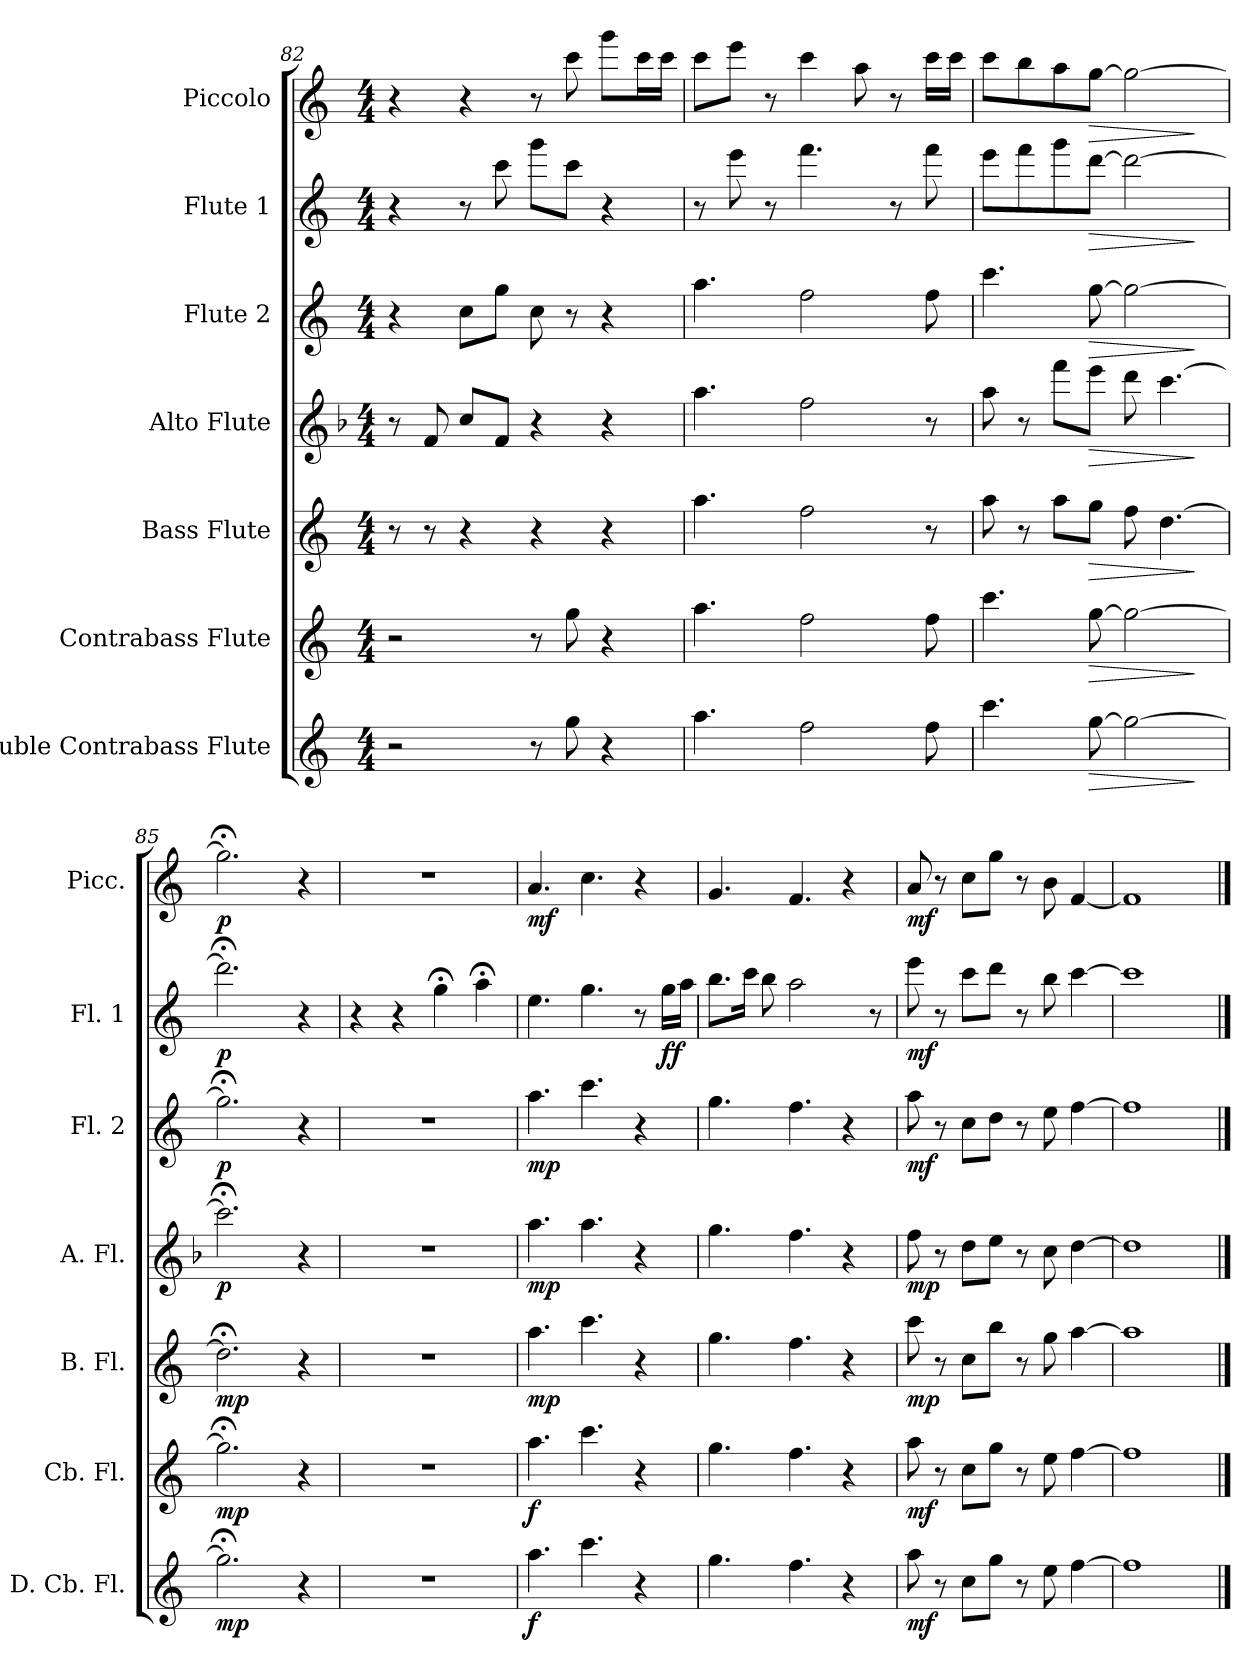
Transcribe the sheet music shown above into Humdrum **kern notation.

**kern	**dynam	**kern	**dynam	**kern	**dynam	**kern	**dynam	**kern	**dynam	**kern	**dynam	**kern	**dynam
*part7	*part7	*part6	*part6	*part5	*part5	*part4	*part4	*part3	*part3	*part2	*part2	*part1	*part1
*staff7	*staff7	*staff6	*staff6	*staff5	*staff5	*staff4	*staff4	*staff3	*staff3	*staff2	*staff2	*staff1	*staff1
*I"Double Contrabass Flute	*	*I"Contrabass Flute	*	*I"Bass Flute	*	*I"Alto Flute	*	*I"Flute 2	*	*I"Flute 1	*	*I"Piccolo	*
*I'D. Cb. Fl.	*	*I'Cb. Fl.	*	*I'B. Fl.	*	*I'A. Fl.	*	*I'Fl. 2	*	*I'Fl. 1	*	*I'Picc.	*
*clefG2	*	*clefG2	*	*clefG2	*	*clefG2	*	*clefG2	*	*clefG2	*	*clefG2	*
*ITrd21c36	*	*ITrd14c24	*	*ITrd7c12	*	*ITrd3c5	*	*	*	*	*	*ITrd-7c-12	*
*k[]	*	*k[]	*	*k[]	*	*k[]	*	*k[]	*	*k[]	*	*k[]	*
*M4/4	*	*M4/4	*	*M4/4	*	*M4/4	*	*M4/4	*	*M4/4	*	*M4/4	*
=82	=82	=82	=82	=82	=82	=82	=82	=82	=82	=82	=82	=82	=82
2r	.	2r	.	8r	.	8r	.	4r	.	4r	.	4r	.
.	.	.	.	8r	.	8c/	.	.	.	.	.	.	.
.	.	.	.	4r	.	8g/L	.	8cc\L	.	8r	.	4r	.
.	.	.	.	.	.	8c/J	.	8gg\J	.	8ccc\	.	.	.
8r	.	8r	.	4r	.	4r	.	8cc\	.	8ggg\L	.	8r	.
8GG\	.	8G\	.	.	.	.	.	8r	.	8ccc\J	.	8cccc\	.
4r	.	4r	.	4r	.	4r	.	4r	.	4r	.	8gggg\L	.
.	.	.	.	.	.	.	.	.	.	.	.	16cccc\L	.
.	.	.	.	.	.	.	.	.	.	.	.	16cccc\JJ	.
!!LO:PB:g=z
=83	=83	=83	=83	=83	=83	=83	=83	=83	=83	=83	=83	=83	=83
4.AA\	.	4.A\	.	4.a\	.	4.ee\	.	4.aa\	.	8r	.	8cccc\L	.
.	.	.	.	.	.	.	.	.	.	8eee\	.	8eeee\J	.
.	.	.	.	.	.	.	.	.	.	8r	.	8r	.
2FF\	.	2F\	.	2f\	.	2cc\	.	2ff\	.	4.fff\	.	4cccc\	.
.	.	.	.	.	.	.	.	.	.	.	.	8aaa\	.
.	.	.	.	.	.	.	.	.	.	8r	.	8r	.
8FF\	.	8F\	.	8r	.	8r	.	8ff\	.	8fff\	.	16cccc\LL	.
.	.	.	.	.	.	.	.	.	.	.	.	16cccc\JJ	.
=84	=84	=84	=84	=84	=84	=84	=84	=84	=84	=84	=84	=84	=84
4.C\	.	4.c\	.	8a\	.	8ee\	.	4.ccc\	.	8eee\L	.	8cccc\L	.
.	.	.	.	8r	.	8r	.	.	.	8fff\	.	8bbb\	.
.	.	.	.	8a\L	.	8ccc\L	.	.	.	8ggg\	.	8aaa\	.
!	!LO:HP:b	!	!LO:HP:b	!	!LO:HP:b	!	!LO:HP:b	!	!LO:HP:b	!	!LO:HP:b	!	!LO:HP:b
[8GG\	>	[8G\	>	8g\J	>	8bb\J	>	[8gg\	>	[8ddd\J	>	[8ggg\J	>
2GG\_	.	2G\_	.	8f\	.	8aa\	.	2gg\_	.	2ddd\_	.	2ggg\_	.
.	.	.	.	[4.d\	.	[4.gg\	.	.	.	.	.	.	.
.	]	.	]	.	]	.	]	.	]	.	]	.	]
=85	=85	=85	=85	=85	=85	=85	=85	=85	=85	=85	=85	=85	=85
!	!LO:DY:b	!	!LO:DY:b	!	!LO:DY:b	!	!LO:DY:b	!	!LO:DY:b	!	!LO:DY:b	!	!LO:DY:b
2.GG;<\]	mp	2.G;<\]	mp	2.d;<\]	mp	2.gg;<\]	p	2.gg;<\]	p	2.ddd;<\]	p	2.ggg;<\]	p
4r	.	4r	.	4r	.	4r	.	4r	.	4r	.	4r	.
=86	=86	=86	=86	=86	=86	=86	=86	=86	=86	=86	=86	=86	=86
1r	.	1r	.	1r	.	1r	.	1r	.	4r	.	1r	.
.	.	.	.	.	.	.	.	.	.	4r	.	.	.
.	.	.	.	.	.	.	.	.	.	4gg;<\	.	.	.
.	.	.	.	.	.	.	.	.	.	4aa;<\	.	.	.
=87	=87	=87	=87	=87	=87	=87	=87	=87	=87	=87	=87	=87	=87
!	!LO:DY:b	!	!LO:DY:b	!	!LO:DY:b	!	!LO:DY:b	!	!LO:DY:b	!	!	!	!LO:DY:b
4.AA\	f	4.A\	f	4.a\	mp	4.ee\	mp	4.aa\	mp	4.ee\	.	4.aa/	mf
4.C\	.	4.c\	.	4.cc\	.	4.ee\	.	4.ccc\	.	4.gg\	.	4.ccc\	.
4r	.	4r	.	4r	.	4r	.	4r	.	8r	.	4r	.
!	!	!	!	!	!	!	!	!	!	!	!LO:DY:b	!	!
.	.	.	.	.	.	.	.	.	.	16gg\LL	ff	.	.
.	.	.	.	.	.	.	.	.	.	16aa\JJ	.	.	.
=88	=88	=88	=88	=88	=88	=88	=88	=88	=88	=88	=88	=88	=88
4.GG\	.	4.G\	.	4.g\	.	4.dd\	.	4.gg\	.	8.bb\L	.	4.gg/	.
.	.	.	.	.	.	.	.	.	.	16ccc\Jk	.	.	.
.	.	.	.	.	.	.	.	.	.	8bb\	.	.	.
4.FF\	.	4.F\	.	4.f\	.	4.cc\	.	4.ff\	.	2aa\	.	4.ff/	.
4r	.	4r	.	4r	.	4r	.	4r	.	.	.	4r	.
.	.	.	.	.	.	.	.	.	.	8r	.	.	.
!!LO:PB:g=z
=89	=89	=89	=89	=89	=89	=89	=89	=89	=89	=89	=89	=89	=89
!	!LO:DY:b	!	!LO:DY:b	!	!LO:DY:b	!	!LO:DY:b	!	!LO:DY:b	!	!LO:DY:b	!	!LO:DY:b
8AA\	mf	8A\	mf	8cc\	mp	8cc\	mp	8aa\	mf	8eee\	mf	8aa/	mf
8r	.	8r	.	8r	.	8r	.	8r	.	8r	.	8r	.
8CC\L	.	8C\L	.	8c\L	.	8a\L	.	8cc\L	.	8ccc\L	.	8ccc\L	.
8GG\J	.	8G\J	.	8b\J	.	8b\J	.	8dd\J	.	8ddd\J	.	8ggg\J	.
8r	.	8r	.	8r	.	8r	.	8r	.	8r	.	8r	.
8EE\	.	8E\	.	8g\	.	8g\	.	8ee\	.	8bb\	.	8bb\	.
[4FF\	.	[4F\	.	[4a\	.	[4a\	.	[4ff\	.	[4ccc\	.	[4ff/	.
=90	=90	=90	=90	=90	=90	=90	=90	=90	=90	=90	=90	=90	=90
1FF]	.	1F]	.	1a]	.	1a]	.	1ff]	.	1ccc]	.	1ff]	.
==	==	==	==	==	==	==	==	==	==	==	==	==	==
*-	*-	*-	*-	*-	*-	*-	*-	*-	*-	*-	*-	*-	*-
